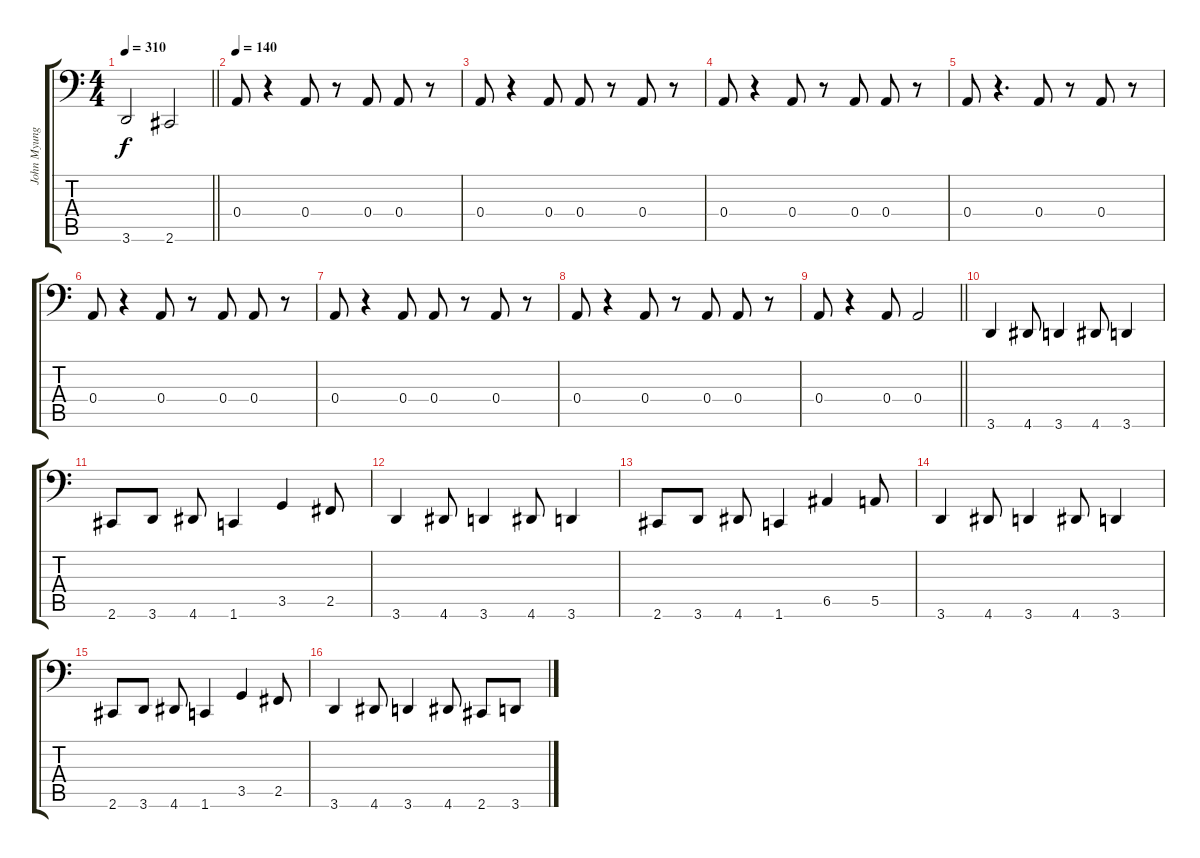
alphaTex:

\track ("John Myung - Bass" "John Myung") {instrument electricbassfinger}
\staff {score tabs}
\tuning (C3 G2 D2 A1 E1 B0) {hide}
\ts (4 4)
\tempo 310
\clef f4
\barLineRight lightlight
\ks c
3.6.2{dy f} 2.6.2 |
\tempo 140
0.4.8 r.4 0.4.8 r.8 0.4.8 0.4.8 r.8 |
0.4.8 r.4 0.4.8 0.4.8 r.8 0.4.8 r.8 |
0.4.8 r.4 0.4.8 r.8 0.4.8 0.4.8 r.8 |
0.4.8 r.4{d} 0.4.8 r.8 0.4.8 r.8 |
0.4.8 r.4 0.4.8 r.8 0.4.8 0.4.8 r.8 |
0.4.8 r.4 0.4.8 0.4.8 r.8 0.4.8 r.8 |
0.4.8 r.4 0.4.8 r.8 0.4.8 0.4.8 r.8 |
\barLineRight lightlight
0.4.8 r.4 0.4.8 0.4.2 |
3.6.4 4.6.8 3.6.4 4.6.8 3.6.4 |
2.6.8 3.6.8 4.6.8 1.6.4 3.5.4 2.5.8 |
3.6.4 4.6.8 3.6.4 4.6.8 3.6.4 |
2.6.8 3.6.8 4.6.8 1.6.4 6.5.4 5.5.8 |
3.6.4 4.6.8 3.6.4 4.6.8 3.6.4 |
2.6.8 3.6.8 4.6.8 1.6.4 3.5.4 2.5.8 |
3.6.4 4.6.8 3.6.4 4.6.8 2.6.8 3.6.8
